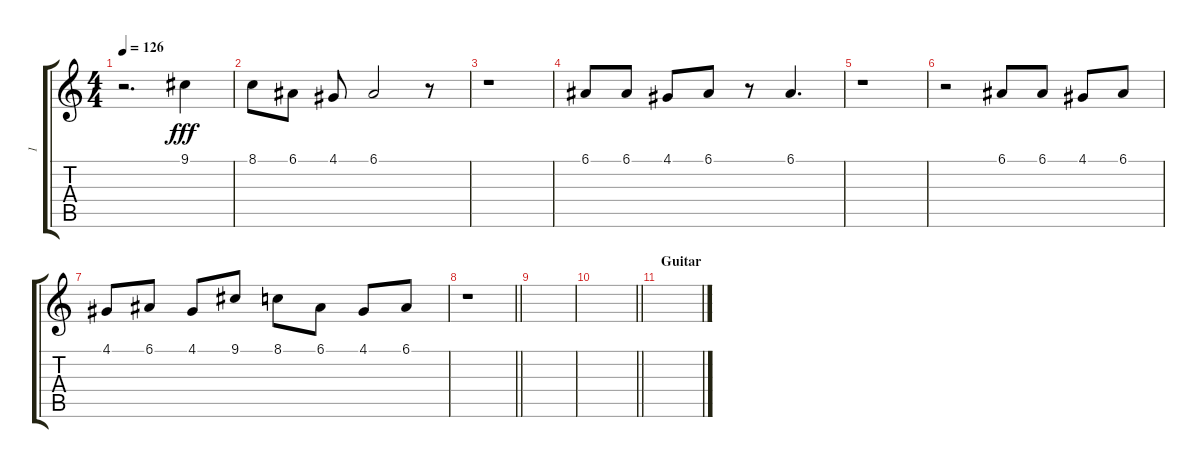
\track ("1" "1") {instrument voiceoohs}
\staff {score tabs}
\tuning (E4 B3 G3 D3 A2 E2) {hide}
\ts (4 4)
\tempo 126
\clef g2
\ks c
r.2{d dy f} 9.1.4{dy fff} |
8.1.8 6.1.8 4.1.8 6.1.2 r.8 |
r.1 |
6.1.8 6.1.8 4.1.8 6.1.8 r.8 6.1.4{d} |
r.1 |
r.2 6.1.8 6.1.8 4.1.8 6.1.8 |
4.1.8 6.1.8 4.1.8 9.1.8 8.1.8 6.1.8 4.1.8 6.1.8 |
\barLineRight lightlight
r.1 |
\section ("" "")
|
\barLineRight lightlight
|
\section ("" "Guitar")
